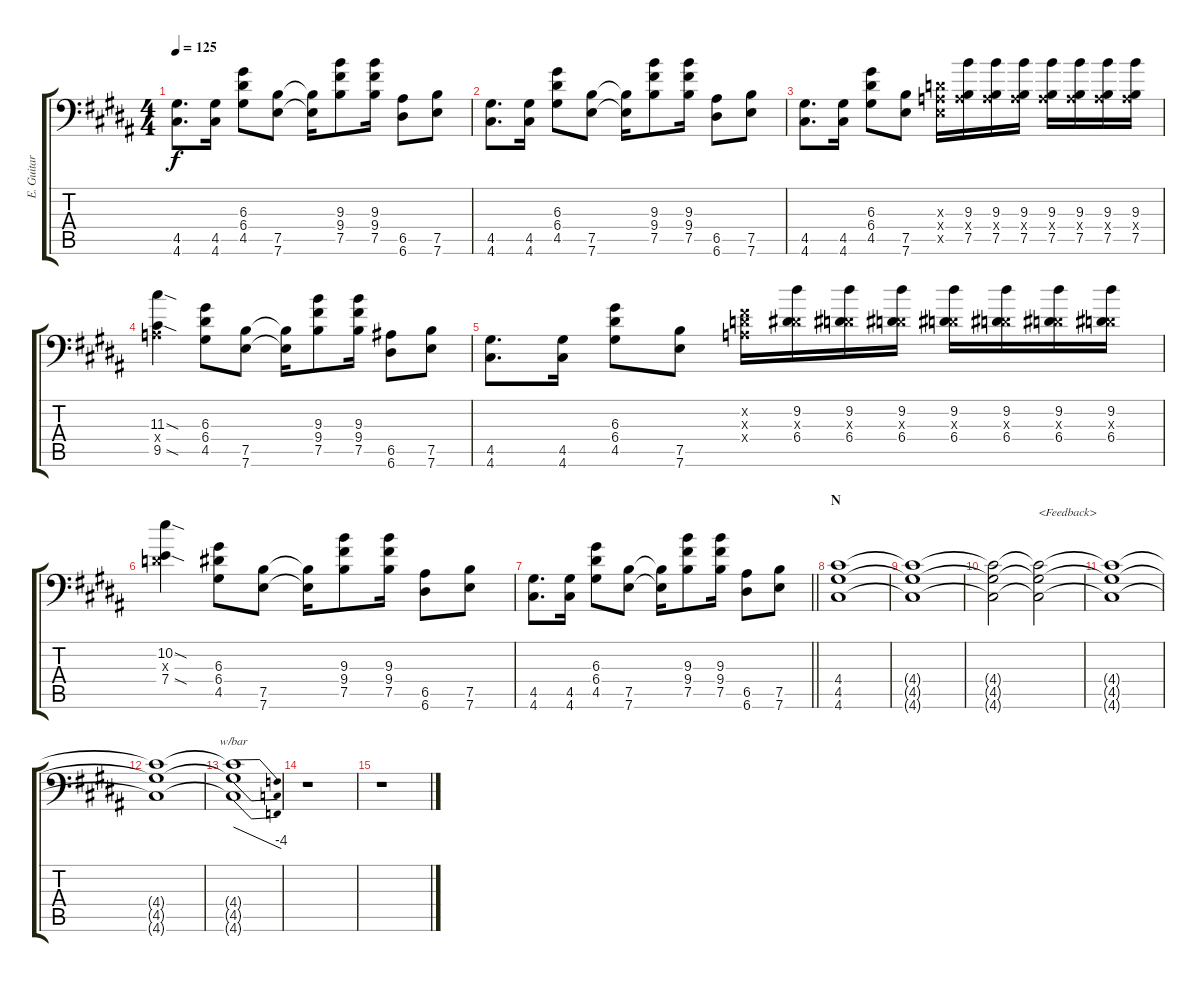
\track ("E. Guitar II" "E. Guitar ") {instrument overdrivenguitar}
\staff {score tabs}
\tuning (B3 Gb3 D3 A2 E2 A1) {hide}
\ts (4 4)
\tempo 125
\clef f4
\ks b
(4.5 4.6).8{d dy f} (4.5 4.6).16 (6.3 6.4 4.5).8 (7.5 7.6).8 (7.5{t} 7.6{t}).16 (9.3 9.4 7.5).8 (9.3 9.4 7.5).16 (6.5 6.6).8 (7.5 7.6).8 |
(4.5 4.6).8{d} (4.5 4.6).16 (6.3 6.4 4.5).8 (7.5 7.6).8 (7.5{t} 7.6{t}).16 (9.3 9.4 7.5).8 (9.3 9.4 7.5).16 (6.5 6.6).8 (7.5 7.6).8 |
(4.5 4.6).8{d} (4.5 4.6).16 (6.3 6.4 4.5).8 (7.5 7.6).8 (0.3{x} 0.4{x} 0.5{x}).16 (9.3 0.4{x} 7.5).16 (9.3 0.4{x} 7.5).16 (9.3 0.4{x} 7.5).16 (9.3 0.4{x} 7.5).16 (9.3 0.4{x} 7.5).16 (9.3 0.4{x} 7.5).16 (9.3 0.4{x} 7.5).16 |
(11.3{sod} 0.4{x} 9.5{sod}).4 (6.3 6.4 4.5).8 (7.5 7.6).8 (7.5{t} 7.6{t}).16 (9.3 9.4 7.5).8 (9.3 9.4 7.5).16 (6.5 6.6).8 (7.5 7.6).8 |
(4.5 4.6).8{d} (4.5 4.6).16 (6.3 6.4 4.5).8 (7.5 7.6).8 (0.2{x} 0.3{x} 0.4{x}).16 (9.2 0.3{x} 6.4).16 (9.2 0.3{x} 6.4).16 (9.2 0.3{x} 6.4).16 (9.2 0.3{x} 6.4).16 (9.2 0.3{x} 6.4).16 (9.2 0.3{x} 6.4).16 (9.2 0.3{x} 6.4).16 |
(10.2{sod} 0.3{x} 7.4{sod}).4 (6.3 6.4 4.5).8 (7.5 7.6).8 (7.5{t} 7.6{t}).16 (9.3 9.4 7.5).8 (9.3 9.4 7.5).16 (6.5 6.6).8 (7.5 7.6).8 |
\barLineRight lightlight
(4.5 4.6).8{d} (4.5 4.6).16 (6.3 6.4 4.5).8 (7.5 7.6).8 (7.5{t} 7.6{t}).16 (9.3 9.4 7.5).8 (9.3 9.4 7.5).16 (6.5 6.6).8 (7.5 7.6).8 |
\section ("" "N")
(4.4 4.5 4.6).1 |
(4.4{t} 4.5{t} 4.6{t}).1 |
(4.4{t} 4.5{t} 4.6{t}).2 (4.4{t} 4.5{t} 4.6{t}).2{txt "<Feedback>"} |
(4.4{t} 4.5{t} 4.6{t}).1 |
(4.4{t} 4.5{t} 4.6{t}).1 |
(4.4{t} 4.5{t} 4.6{t}).1{tbe (dive default 0 0 60 -16)} |
r.1 |
r.1
